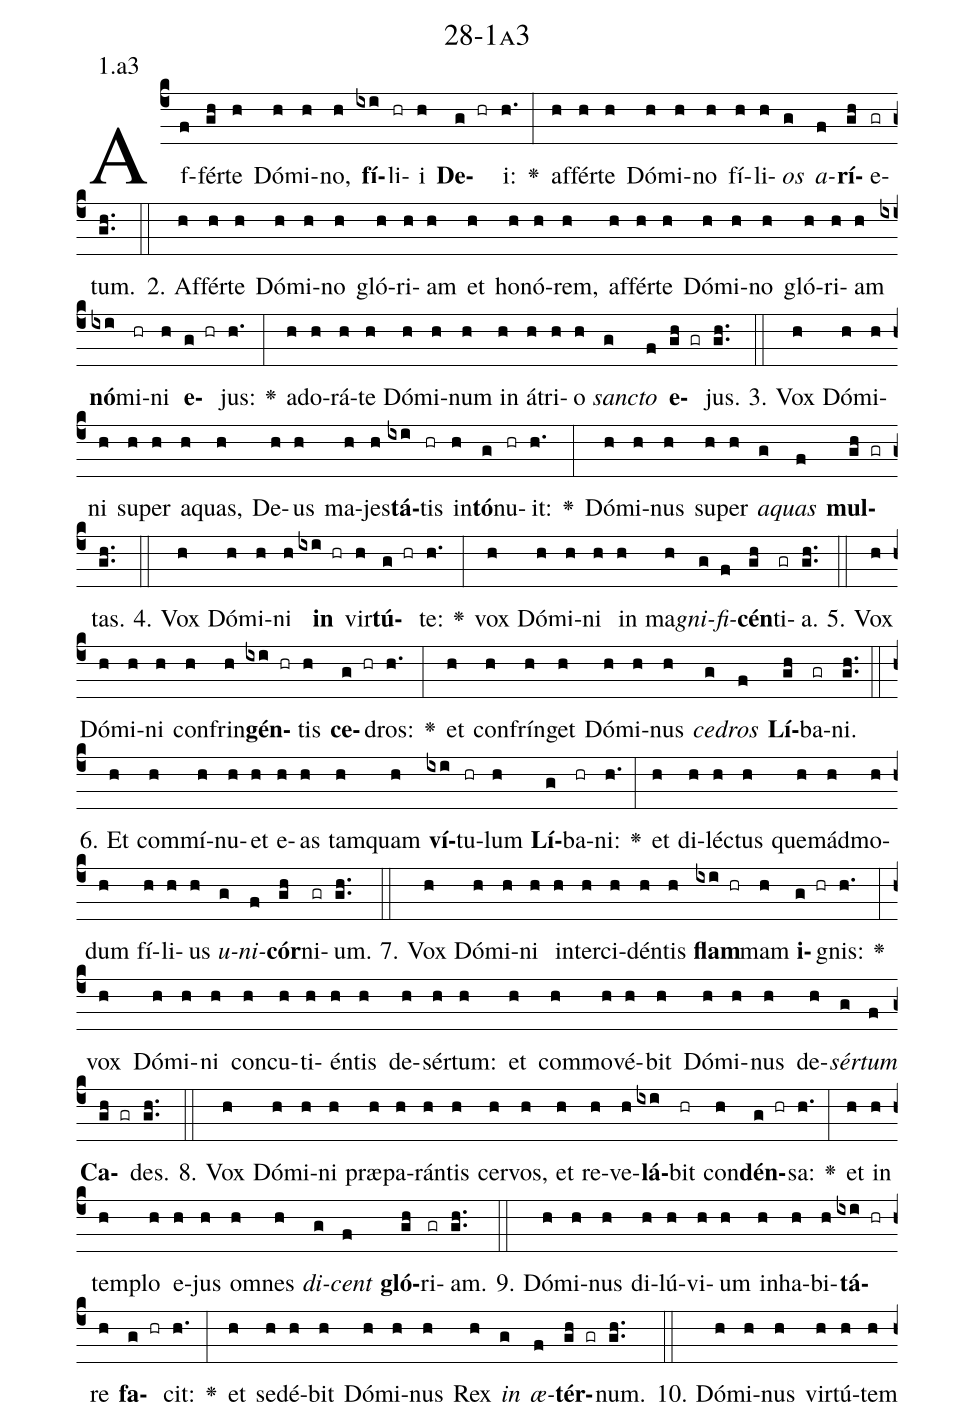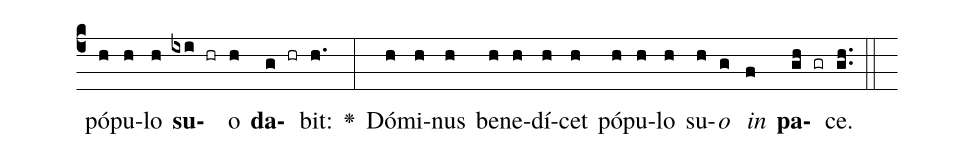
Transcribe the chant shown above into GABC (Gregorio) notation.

name: 28-1a3;
annotation: 1.a3;
%%
(c4)Af(f)fér(gh)te(h) Dó(h)mi(h)no,(h) <b>fí</b>(ixi)li(hr)i(h) <b>De</b>(g hr)i:(h.) <v>\greheightstar</v>(:) af(h)fér(h)te(h) Dó(h)mi(h)no(h) fí(h)li(h)<i>os</i>(g) <i>a</i>(f)<b>rí</b>(gh)e(gr)tum.(gh..) (::)
2. Af(h)fér(h)te(h) Dó(h)mi(h)no(h) gló(h)ri(h)am(h) et(h) ho(h)nó(h)rem,(h) af(h)fér(h)te(h) Dó(h)mi(h)no(h) gló(h)ri(h)am(h) <b>nó</b>(ixi)mi(hr)ni(h) <b>e</b>(g hr)jus:(h.) <v>\greheightstar</v>(:) ad(h)o(h)rá(h)te(h) Dó(h)mi(h)num(h) in(h) á(h)tri(h)o(h) <i>sanc</i>(g)<i>to</i>(f) <b>e</b>(gh gr)jus.(gh..) (::)
3. Vox(h) Dó(h)mi(h)ni(h) su(h)per(h) a(h)quas,(h) De(h)us(h) ma(h)jes(h)<b>tá</b>(ixi)tis(hr) in(h)<b>tó</b>(g)nu(hr)it:(h.) <v>\greheightstar</v>(:) Dó(h)mi(h)nus(h) su(h)per(h) <i>a</i>(g)<i>quas</i>(f) <b>mul</b>(gh gr)tas.(gh..) (::)
4. Vox(h) Dó(h)mi(h)ni(h) <b>in</b>(ixi hr) vir(h)<b>tú</b>(g hr)te:(h.) <v>\greheightstar</v>(:) vox(h) Dó(h)mi(h)ni(h) in(h) ma(h)<i>gni</i>(g)<i>fi</i>(f)<b>cén</b>(gh)ti(gr)a.(gh..) (::)
5. Vox(h) Dó(h)mi(h)ni(h) con(h)frin(h)<b>gén</b>(ixi hr)tis(h) <b>ce</b>(g hr)dros:(h.) <v>\greheightstar</v>(:) et(h) con(h)frín(h)get(h) Dó(h)mi(h)nus(h) <i>ce</i>(g)<i>dros</i>(f) <b>Lí</b>(gh)ba(gr)ni.(gh..) (::)
6. Et(h) com(h)mí(h)nu(h)et(h) e(h)as(h) tam(h)quam(h) <b>ví</b>(ixi)tu(hr)lum(h) <b>Lí</b>(g)ba(hr)ni:(h.) <v>\greheightstar</v>(:) et(h) di(h)léc(h)tus(h) quem(h)ád(h)mo(h)dum(h) fí(h)li(h)us(h) <i>u</i>(g)<i>ni</i>(f)<b>cór</b>(gh)ni(gr)um.(gh..) (::)
7. Vox(h) Dó(h)mi(h)ni(h) in(h)ter(h)ci(h)dén(h)tis(h) <b>flam</b>(ixi hr)mam(h) <b>i</b>(g hr)gnis:(h.) <v>\greheightstar</v>(:) vox(h) Dó(h)mi(h)ni(h) con(h)cu(h)ti(h)én(h)tis(h) de(h)sér(h)tum:(h) et(h) com(h)mo(h)vé(h)bit(h) Dó(h)mi(h)nus(h) de(h)<i>sér</i>(g)<i>tum</i>(f) <b>Ca</b>(gh gr)des.(gh..) (::)
8. Vox(h) Dó(h)mi(h)ni(h) præ(h)pa(h)rán(h)tis(h) cer(h)vos,(h) et(h) re(h)ve(h)<b>lá</b>(ixi)bit(hr) con(h)<b>dén</b>(g hr)sa:(h.) <v>\greheightstar</v>(:) et(h) in(h) tem(h)plo(h) e(h)jus(h) om(h)nes(h) <i>di</i>(g)<i>cent</i>(f) <b>gló</b>(gh)ri(gr)am.(gh..) (::)
9. Dó(h)mi(h)nus(h) di(h)lú(h)vi(h)um(h) in(h)ha(h)bi(h)<b>tá</b>(ixi hr)re(h) <b>fa</b>(g hr)cit:(h.) <v>\greheightstar</v>(:) et(h) se(h)dé(h)bit(h) Dó(h)mi(h)nus(h) Rex(h) <i>in</i>(g) <i>æ</i>(f)<b>tér</b>(gh gr)num.(gh..) (::)
10. Dó(h)mi(h)nus(h) vir(h)tú(h)tem(h) pó(h)pu(h)lo(h) <b>su</b>(ixi hr)o(h) <b>da</b>(g hr)bit:(h.) <v>\greheightstar</v>(:) Dó(h)mi(h)nus(h) be(h)ne(h)dí(h)cet(h) pó(h)pu(h)lo(h) su(h)<i>o</i>(g) <i>in</i>(f) <b>pa</b>(gh gr)ce.(gh..) (::)
